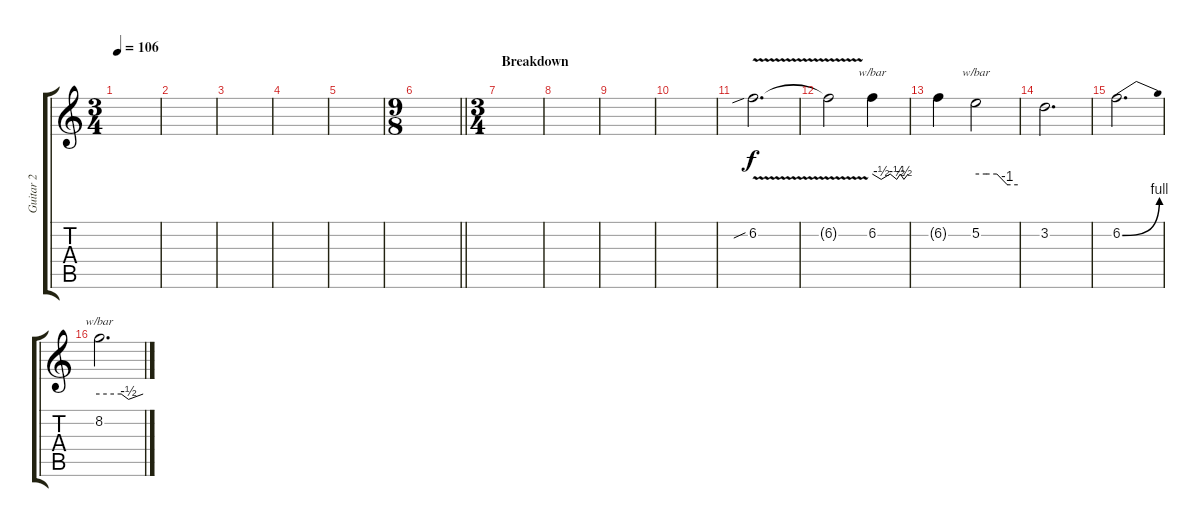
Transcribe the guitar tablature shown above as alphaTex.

\track ("Guitar 2" "Guitar 2") {instrument distortionguitar}
\staff {score tabs}
\tuning (E4 B3 G3 D3 A2 D2) {hide}
\ts (3 4)
\tempo 106
\clef g2
\ks c
|
|
|
|
|
\ts (9 8)
\barLineRight lightlight
|
\ts (3 4)
\section ("" "Breakdown")
|
|
|
|
6.2{v sib}.2{d} |
6.2{t}.2 6.2.4{tbe (custom default 0 0 15 -2 30 0 41 -2 47 0 53 -2 60 0)} |
6.2{t}.4 5.2.2{tbe (custom default 0 0 15 0 30 0 45 -4 60 -4)} |
3.2.2{d} |
6.2{be (bend 0 0 60 4)}.2{d} |
8.2.2{d tbe (custom default 0 0 30 0 40 -2 60 0)}
